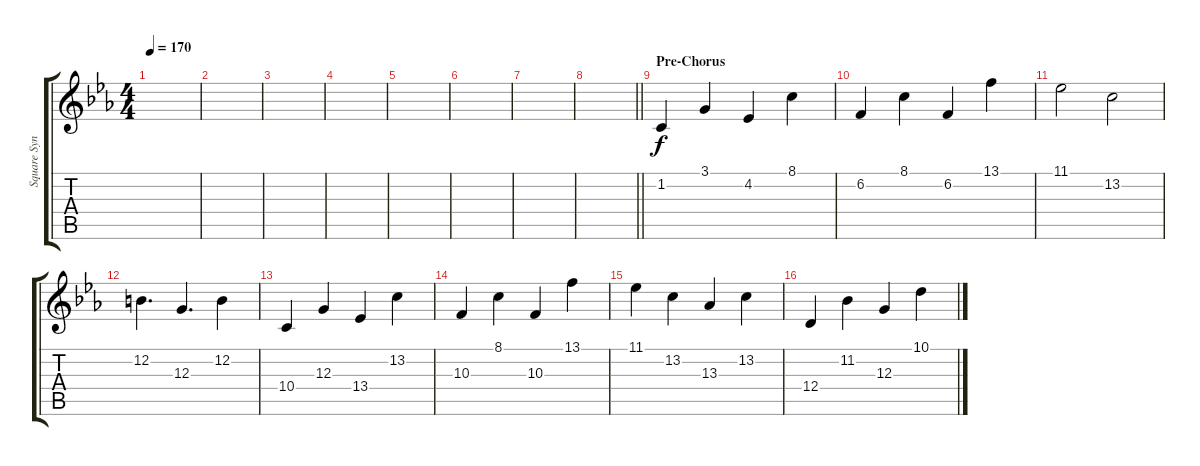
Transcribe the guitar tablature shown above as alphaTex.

\track ("Square Synth" "Square Syn") {instrument lead1square}
\staff {score tabs}
\tuning (E4 B3 G3 D3 A2 E2) {hide}
\ts (4 4)
\tempo 170
\clef g2
\ks eb
|
|
|
|
|
|
|
\barLineRight lightlight
|
\section ("" "Pre-Chorus")
1.2.4 3.1.4 4.2.4 8.1.4 |
6.2.4 8.1.4 6.2.4 13.1.4 |
11.1.2 13.2.2 |
12.2.4{d} 12.3.4{d} 12.2.4 |
10.4.4 12.3.4 13.4.4 13.2.4 |
10.3.4 8.1.4 10.3.4 13.1.4 |
11.1.4 13.2.4 13.3.4 13.2.4 |
12.4.4 11.2.4 12.3.4 10.1.4
